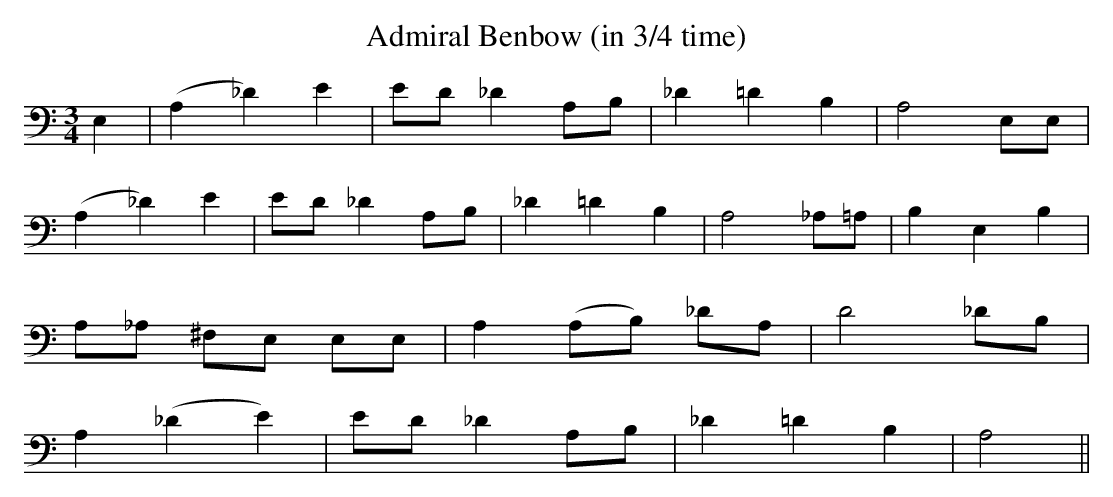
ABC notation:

X:1
T:Admiral Benbow (in 3/4 time)
M:3/4
L:1/8
K:Am
E,2| (A,2 _D2) E2| ED _D2 A,B,| _D2 =D2 B,2| A,4E,E,|
(A,2_D2) E2|ED _D2 A,B,| _D2 =D2 B,2| A,4 _A,=A,| B,2 E,2 B,2|
A,_A, ^F,E, E,E,|A,2(A,B,) _DA,| D4_DB,|
A,2 (_D2 E2)| ED _D2 A,B,| _D2 =D2 B,2| A,4||
